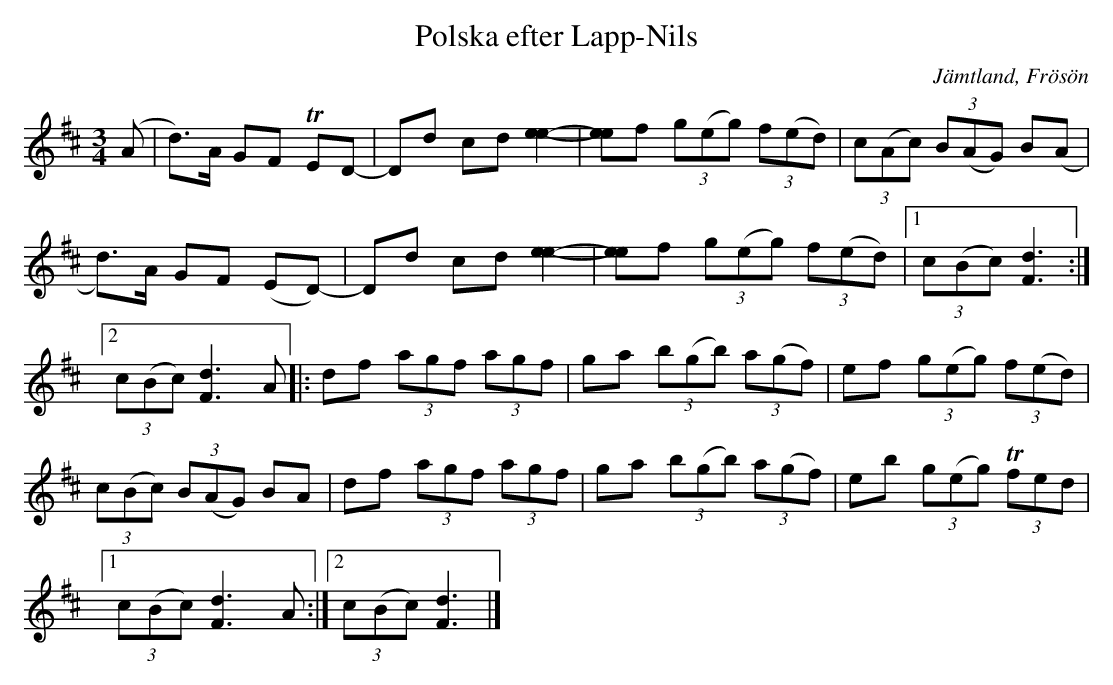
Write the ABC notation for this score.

X:1
T:Polska efter Lapp-Nils
O:Jämtland, Frösön
M:3/4
L:1/8
K:D
(A | d>)A GF TED- | Dd cd [ee]2- | [ee]f (3g(eg) (3f(ed) | (3c(Ac) (3B(AG) B(A |
     d>)A GF (ED-) | Dd cd [ee]2- | [ee]f (3g(eg) (3f(ed) |1 (3c(Bc) [Fd]3 :|2
(3c(Bc) [Fd]3 A |: df (3agf (3agf | ga (3b(gb) (3a(gf) | ef (3g(eg) (3f(ed) |
(3c(Bc) (3B(AG) BA | df (3agf (3agf | ga (3b(gb) (3a(gf) | eb (3g(eg) (3Tfed |1
(3c(Bc) [Fd]3  A :|2 (3c(Bc) [Fd]3 |]
